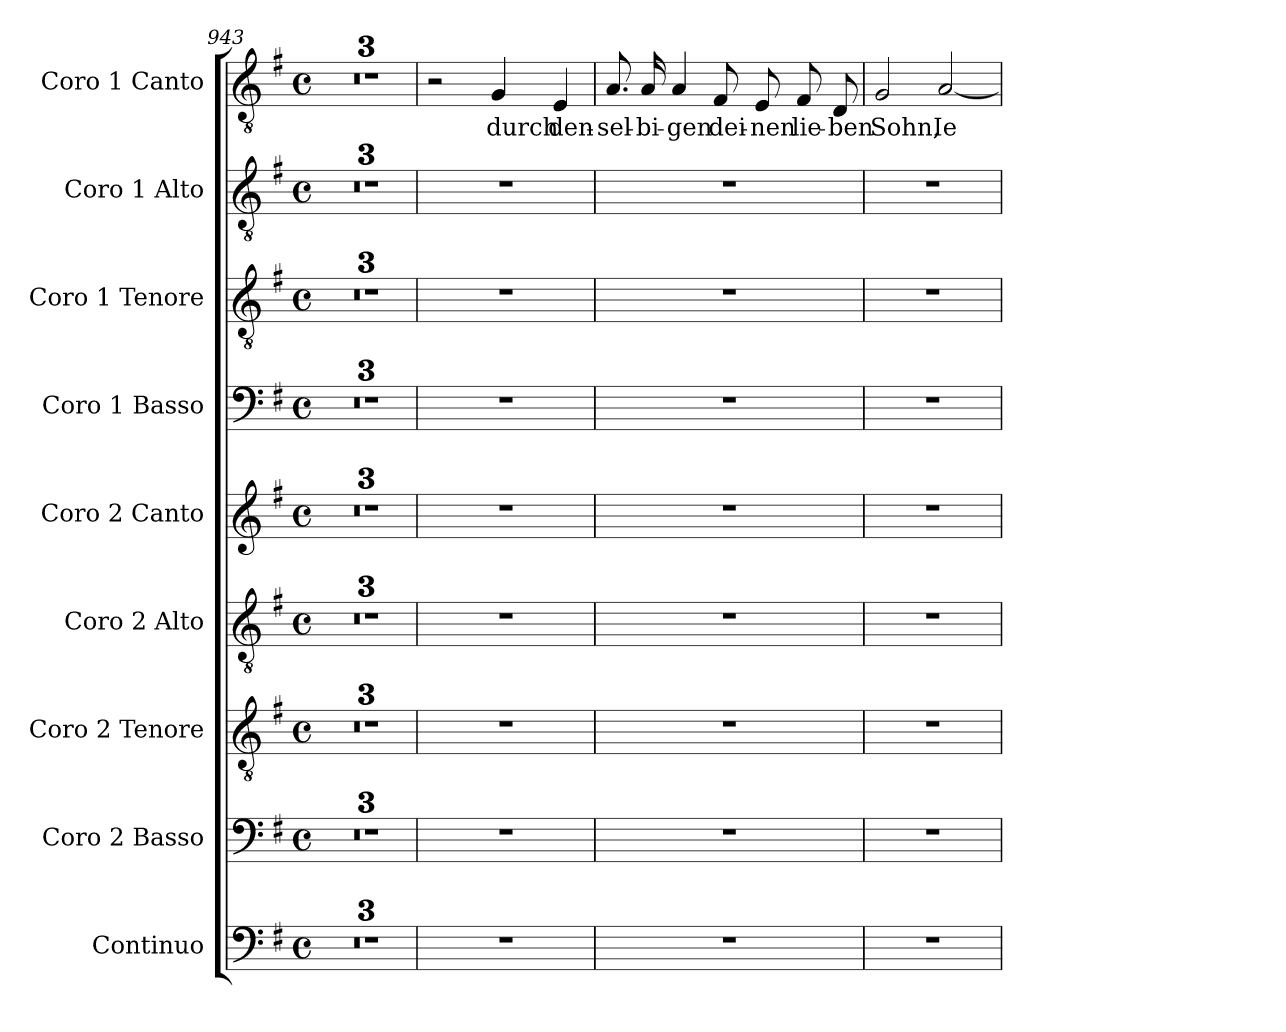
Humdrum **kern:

**kern	**kern	**kern	**kern	**kern	**kern	**kern	**kern	**kern	**text
*part9	*part8	*part7	*part6	*part5	*part4	*part3	*part2	*part1	*part1
*staff9	*staff8	*staff7	*staff6	*staff5	*staff4	*staff3	*staff2	*staff1	*staff1
*I"Continuo	*I"Coro 2  Basso	*I"Coro 2  Tenore	*I"Coro 2  Alto	*I"Coro 2  Canto	*I"Coro 1  Basso	*I"Coro 1  Tenore	*I"Coro 1  Alto	*I"Coro 1  Canto	*
*clefF4	*clefF4	*clefGv2	*clefGv2	*clefG2	*clefF4	*clefGv2	*clefGv2	*clefGv2	*
*k[f#]	*k[f#]	*k[f#]	*k[f#]	*k[f#]	*k[f#]	*k[f#]	*k[f#]	*k[f#]	*
*G:	*G:	*G:	*G:	*G:	*G:	*G:	*G:	*G:	*
*M4/4	*M4/4	*M4/4	*M4/4	*M4/4	*M4/4	*M4/4	*M4/4	*M4/4	*
*met(c)	*met(c)	*met(c)	*met(c)	*met(c)	*met(c)	*met(c)	*met(c)	*met(c)	*
=943	=943	=943	=943	=943	=943	=943	=943	=943	=943
1r	1r	1r	1r	1r	1r	1r	1r	1r	.
=944	=944	=944	=944	=944	=944	=944	=944	=944	=944
1r	1r	1r	1r	1r	1r	1r	1r	1r	.
=945	=945	=945	=945	=945	=945	=945	=945	=945	=945
1r	1r	1r	1r	1r	1r	1r	1r	1r	.
!!LO:LB:g=z
=946	=946	=946	=946	=946	=946	=946	=946	=946	=946
1r	1r	1r	1r	1r	1r	1r	1r	2r	.
!	!	!	!	!	!	!	!	!	!LO:LY:b:cj
.	.	.	.	.	.	.	.	4G/	durch
!	!	!	!	!	!	!	!	!	!LO:LY:b:cj
.	.	.	.	.	.	.	.	4E/	den-
=947	=947	=947	=947	=947	=947	=947	=947	=947	=947
!	!	!	!	!	!	!	!	!	!LO:LY:b:cj
1r	1r	1r	1r	1r	1r	1r	1r	8.A/	-sel-
!	!	!	!	!	!	!	!	!	!LO:LY:b
.	.	.	.	.	.	.	.	16A/	-bi-
!	!	!	!	!	!	!	!	!	!LO:LY:b:cj
.	.	.	.	.	.	.	.	4A/	-gen
!	!	!	!	!	!	!	!	!	!LO:LY:b:cj
.	.	.	.	.	.	.	.	8F#/	dei-
!	!	!	!	!	!	!	!	!	!LO:LY:b:cj
.	.	.	.	.	.	.	.	8E/	-nen
!	!	!	!	!	!	!	!	!	!LO:LY:b:cj
.	.	.	.	.	.	.	.	8F#/	lie-
!	!	!	!	!	!	!	!	!	!LO:LY:b:cj
.	.	.	.	.	.	.	.	8D/	-ben
=948	=948	=948	=948	=948	=948	=948	=948	=948	=948
!	!	!	!	!	!	!	!	!	!LO:LY:b:cj
1r	1r	1r	1r	1r	1r	1r	1r	2G/	Sohn,
!	!	!	!	!	!	!	!	!	!LO:LY:b:cj
.	.	.	.	.	.	.	.	[<2A/	Ie-
=	=	=	=	=	=	=	=	=	=
*-	*-	*-	*-	*-	*-	*-	*-	*-	*-
